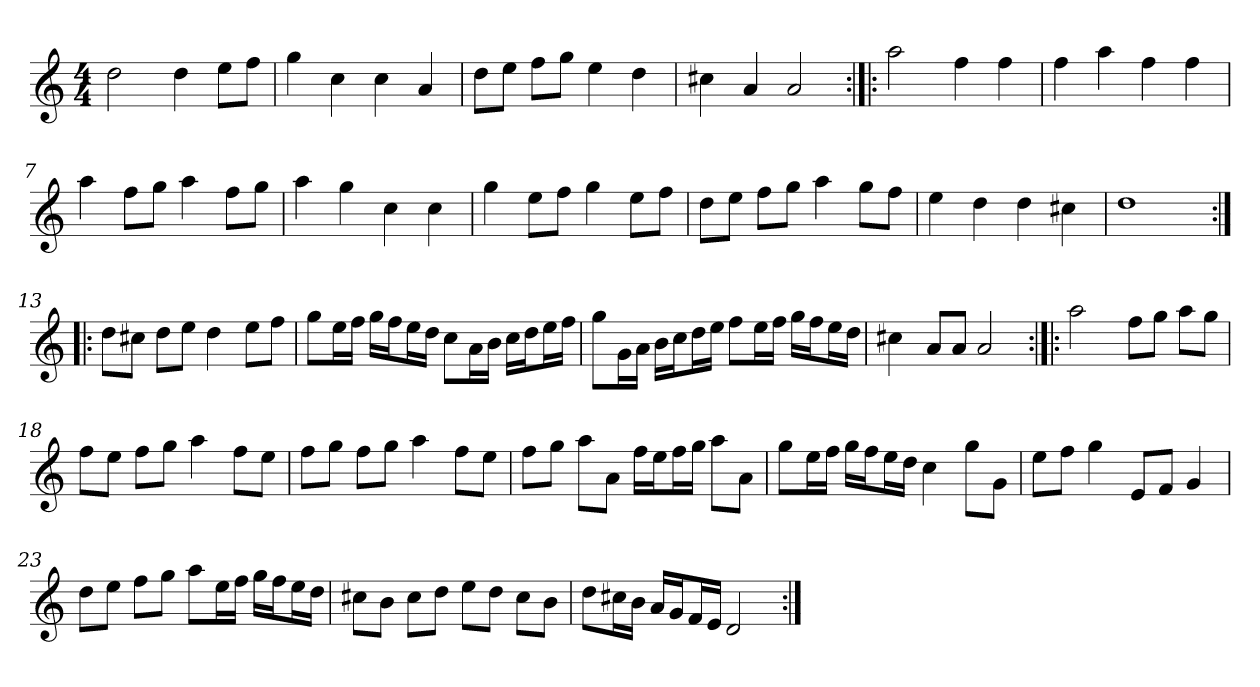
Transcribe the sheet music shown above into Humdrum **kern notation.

**kern
*part1
*staff1
*clefG2
*k[]
*D:dor
*M4/4
*MM120
=1
2dd
4dd
8ee\L
8ff\J
=2
4gg
4cc
4cc
4a
=3
8dd\L
8ee\J
8ff\L
8gg\J
4ee
4dd
=4
4cc#X
4a
2a
=5:|!|:
2aa
4ff
4ff
=6
4ff
4aa
4ff
4ff
=7
4aa
8ff\L
8gg\J
4aa
8ff\L
8gg\J
=8
4aa
4gg
4cc
4cc
=9
4gg
8ee\L
8ff\J
4gg
8ee\L
8ff\J
=10
8dd\L
8ee\J
8ff\L
8gg\J
4aa
8gg\L
8ff\J
=11
4ee
4dd
4dd
4cc#X
=12
1dd
=13:|!|:
8dd\L
8cc#X\J
8dd\L
8ee\J
4dd
8ee\L
8ff\J
=14
8gg\L
16ee\L
16ff\JJ
16gg\LL
16ff\J
16ee\L
16dd\JJ
8cc\L
16a\L
16b\JJ
16cc\LL
16dd\J
16ee\L
16ff\JJ
=15
8gg\L
16g\L
16a\JJ
16b\LL
16cc\J
16dd\L
16ee\JJ
8ff\L
16ee\L
16ff\JJ
16gg\LL
16ff\J
16ee\L
16dd\JJ
=16
4cc#X
8a/L
8a/J
2a
=17:|!|:
2aa
8ff\L
8gg\J
8aa\L
8gg\J
=18
8ff\L
8ee\J
8ff\L
8gg\J
4aa
8ff\L
8ee\J
=19
8ff\L
8gg\J
8ff\L
8gg\J
4aa
8ff\L
8ee\J
=20
8ff\L
8gg\J
8aa\L
8a\J
16ff\LL
16ee\J
16ff\L
16gg\JJ
8aa\L
8a\J
=21
8gg\L
16ee\L
16ff\JJ
16gg\LL
16ff\J
16ee\L
16dd\JJ
4cc
8gg\L
8g\J
=22
8ee\L
8ff\J
4gg
8e/L
8f/J
4g
=23
8dd\L
8ee\J
8ff\L
8gg\J
8aa\L
16ee\L
16ff\JJ
16gg\LL
16ff\J
16ee\L
16dd\JJ
=24
8cc#X\L
8b\J
8cc#\L
8dd\J
8ee\L
8dd\J
8cc#\L
8b\J
=25
8dd\L
16cc#X\L
16b\JJ
16a/LL
16g/J
16f/L
16e/JJ
2d
=:|!
*-
